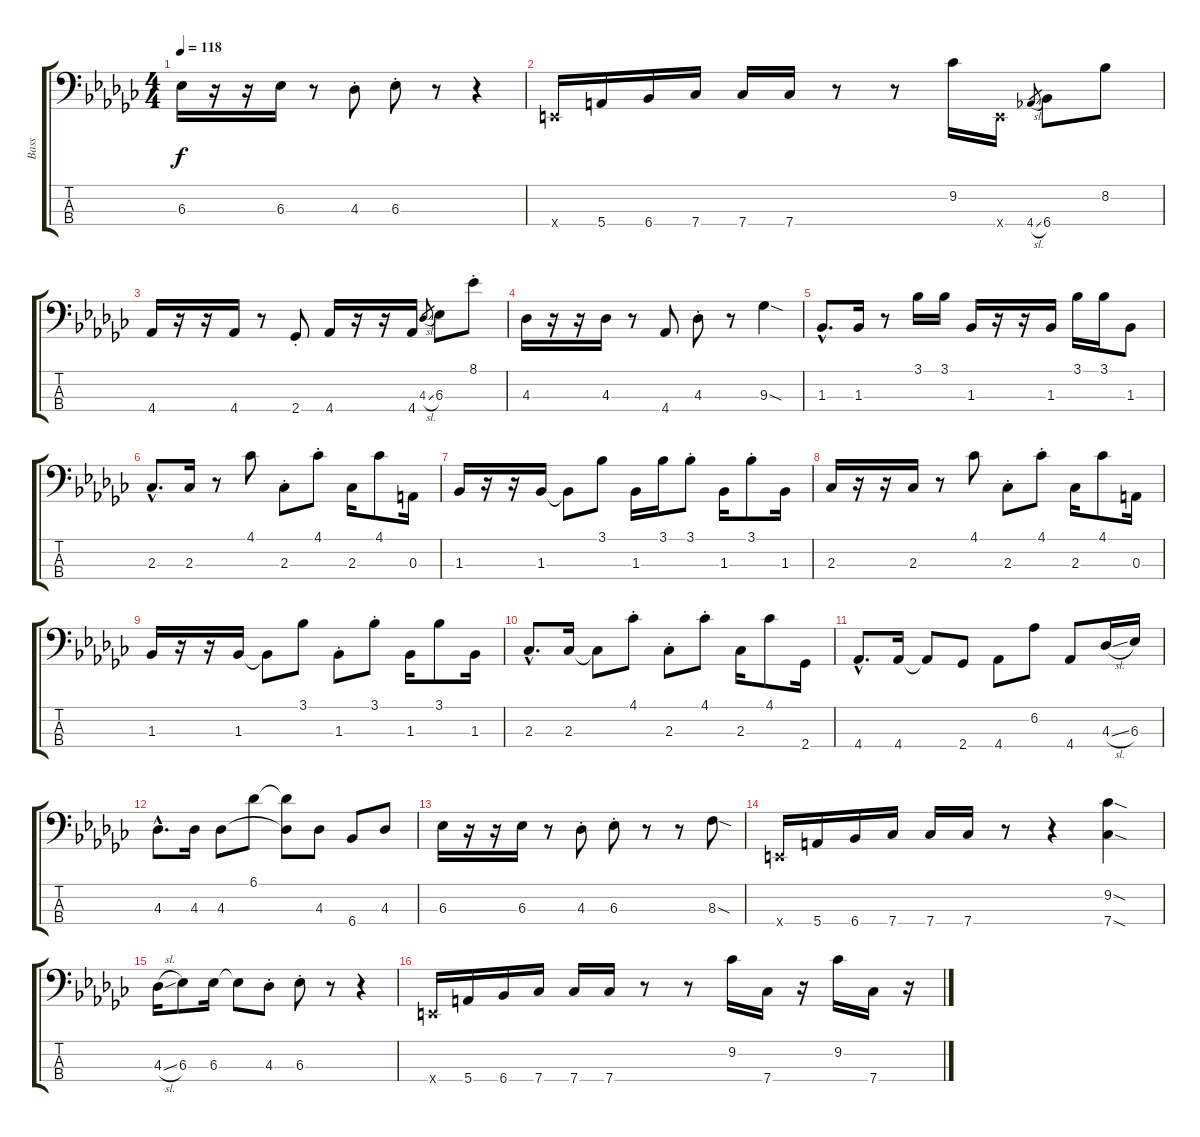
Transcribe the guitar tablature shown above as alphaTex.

\track ("Bass" "Bass") {instrument electricbasspick}
\staff {score tabs}
\tuning (G2 D2 A1 E1) {hide}
\ts (4 4)
\tempo 118
\clef f4
\ks ebminor
6.3.16{dy f} r.16 r.16 6.3.16 r.8 4.3{st}.8 6.3{st}.8 r.8 r.4 |
0.4{x}.16 5.4.16 6.4.16 7.4.16 7.4.16 7.4.16 r.8 r.8 9.2.16 0.4{x}.16 4.4{sl}.8{gr} 6.4.8 8.2.8 |
4.4.16 r.16 r.16 4.4.16 r.8 2.4{st}.8 4.4.16 r.16 r.16 4.4.16 4.3{sl}.8{gr} 6.3.8 8.1{st}.8 |
4.3.16 r.16 r.16 4.3.16 r.8 4.4.8 4.3{st}.8 r.8 9.3{sod}.4 |
1.3{hac}.8{d} 1.3.16 r.8 3.1.16 3.1.16 1.3.16 r.16 r.16 1.3.16 3.1.16 3.1.16 1.3.8 |
2.3{hac}.8{d} 2.3.16 r.8 4.1.8 2.3{st}.8 4.1{st}.8 2.3.16 4.1.8 0.3.16 |
1.3.16 r.16 r.16 1.3.16 1.3{t}.8 3.1.8 1.3.16 3.1.16 3.1{st}.8 1.3.16 3.1{st}.8 1.3.16 |
2.3.16 r.16 r.16 2.3.16 r.8 4.1.8 2.3{st}.8 4.1{st}.8 2.3.16 4.1.8 0.3.16 |
1.3.16 r.16 r.16 1.3.16 1.3{t}.8 3.1.8 1.3{st}.8 3.1{st}.8 1.3.16 3.1.8 1.3.16 |
2.3{hac}.8{d} 2.3.16 2.3{t}.8 4.1{st}.8 2.3{st}.8 4.1{st}.8 2.3.16 4.1.8 2.4.16 |
4.4{hac}.8{d} 4.4.16 4.4{t}.8 2.4.8 4.4.8 6.2.8 4.4.8 4.3{sl}.16 6.3.16 |
4.3{hac}.8{d} 4.3.16 4.3.8 6.1.8 (6.1{t} 4.3{t}).8 4.3.8 6.4.8 4.3.8 |
6.3.16 r.16 r.16 6.3.16 r.8 4.3{st}.8 6.3{st}.8 r.8 r.8 8.3{sod}.8 |
0.4{x}.16 5.4.16 6.4.16 7.4.16 7.4.16 7.4.16 r.8 r.4 (9.2{sod} 7.4{sod}).4 |
4.3{sl}.16 6.3.8 6.3.16 6.3{t}.8 4.3{st}.8 6.3{st}.8 r.8 r.4 |
0.4{x}.16 5.4.16 6.4.16 7.4.16 7.4.16 7.4.16 r.8 r.8 9.2.16 7.4.16 r.16 9.2.16 7.4.16 r.16
